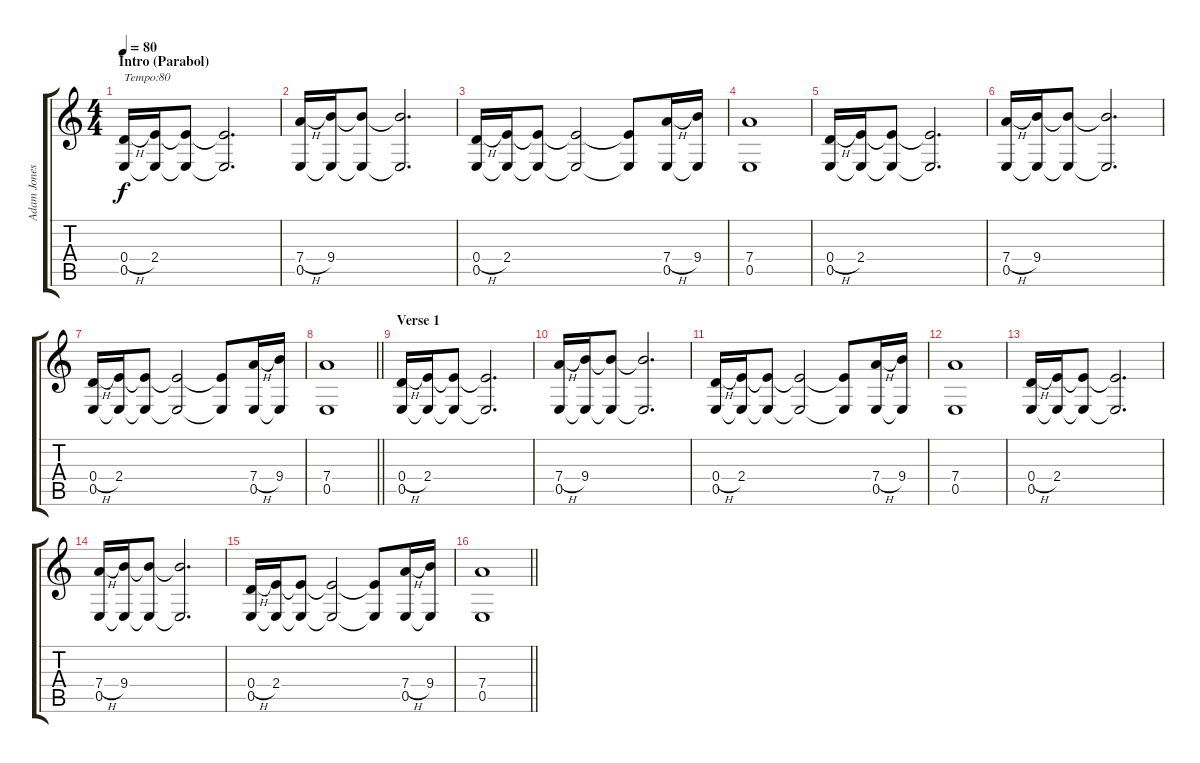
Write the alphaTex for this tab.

\track ("Adam Jones - Guitar" "Adam Jones") {instrument electricguitarjazz}
\staff {score tabs}
\tuning (E4 B3 G3 D3 E2 B1) {hide}
\ts (4 4)
\section ("" "Intro (Parabol)")
\tempo 80
\clef g2
\ks c
(0.4{h} 0.5).16{txt "Tempo:80" dy f instrument electricguitarjazz} (2.4 0.5{t}).16 (2.4{t} 0.5{t}).8 (2.4{t} 0.5{t}).2{d} |
(7.4{h} 0.5).16 (9.4 0.5{t}).16 (9.4{t} 0.5{t}).8 (9.4{t} 0.5{t}).2{d} |
(0.4{h} 0.5).16 (2.4 0.5{t}).16 (2.4{t} 0.5{t}).8 (2.4{t} 0.5{t}).2 (2.4{t} 0.5{t}).8 (7.4{h} 0.5).16 (9.4 0.5{t}).16 |
(7.4 0.5).1 |
(0.4{h} 0.5).16 (2.4 0.5{t}).16 (2.4{t} 0.5{t}).8 (2.4{t} 0.5{t}).2{d} |
(7.4{h} 0.5).16 (9.4 0.5{t}).16 (9.4{t} 0.5{t}).8 (9.4{t} 0.5{t}).2{d} |
(0.4{h} 0.5).16 (2.4 0.5{t}).16 (2.4{t} 0.5{t}).8 (2.4{t} 0.5{t}).2 (2.4{t} 0.5{t}).8 (7.4{h} 0.5).16 (9.4 0.5{t}).16 |
\barLineRight lightlight
(7.4 0.5).1 |
\section ("" "Verse 1")
(0.4{h} 0.5).16 (2.4 0.5{t}).16 (2.4{t} 0.5{t}).8 (2.4{t} 0.5{t}).2{d} |
(7.4{h} 0.5).16 (9.4 0.5{t}).16 (9.4{t} 0.5{t}).8 (9.4{t} 0.5{t}).2{d} |
(0.4{h} 0.5).16 (2.4 0.5{t}).16 (2.4{t} 0.5{t}).8 (2.4{t} 0.5{t}).2 (2.4{t} 0.5{t}).8 (7.4{h} 0.5).16 (9.4 0.5{t}).16 |
(7.4 0.5).1 |
(0.4{h} 0.5).16 (2.4 0.5{t}).16 (2.4{t} 0.5{t}).8 (2.4{t} 0.5{t}).2{d} |
(7.4{h} 0.5).16 (9.4 0.5{t}).16 (9.4{t} 0.5{t}).8 (9.4{t} 0.5{t}).2{d} |
(0.4{h} 0.5).16 (2.4 0.5{t}).16 (2.4{t} 0.5{t}).8 (2.4{t} 0.5{t}).2 (2.4{t} 0.5{t}).8 (7.4{h} 0.5).16 (9.4 0.5{t}).16 |
\barLineRight lightlight
(7.4 0.5).1
